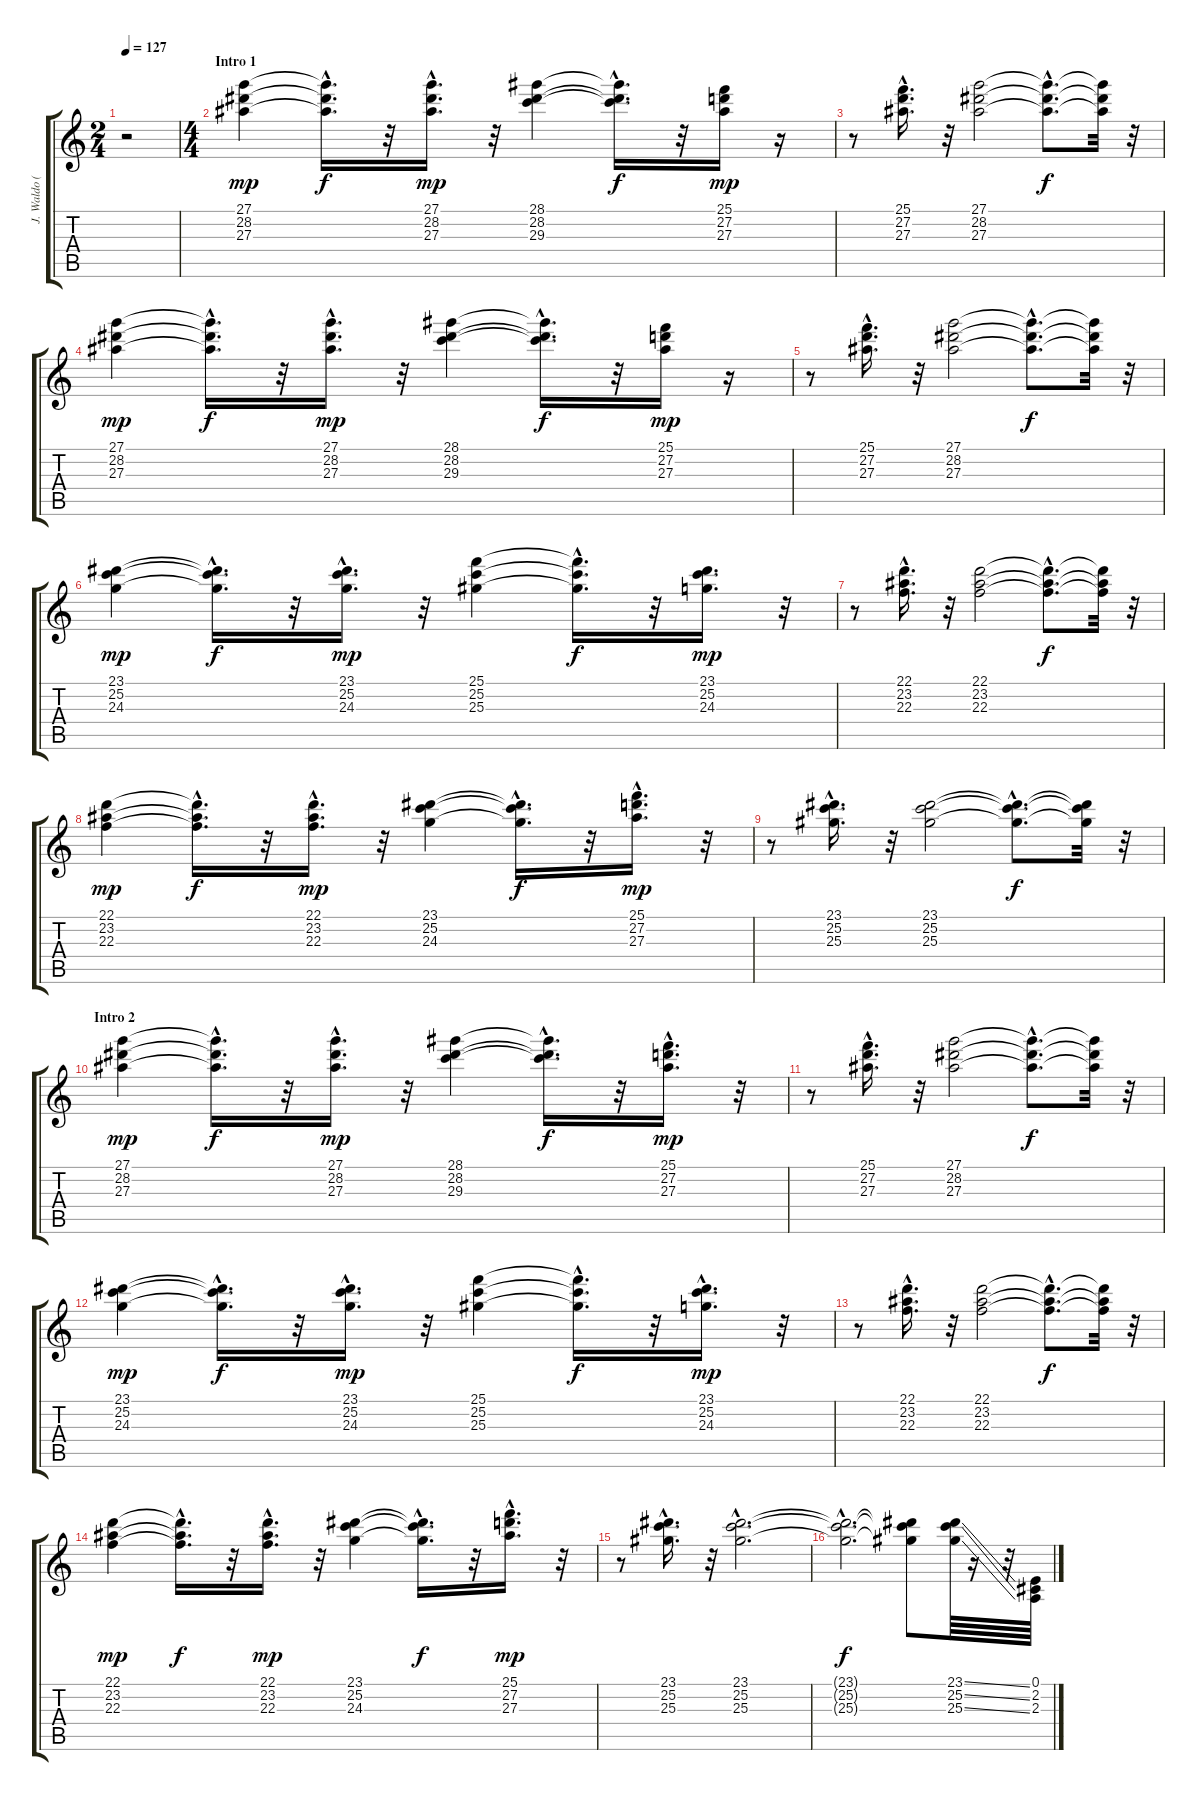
\track ("J. Waldo (Left)" "J. Waldo (") {instrument reedorgan}
\staff {score tabs}
\tuning (E4 B3 G3 D3 A2 E2) {hide}
\ts (2 4)
\tempo 127
\clef g2
\ks c
r.2{dy mp instrument reedorgan} |
\ts (4 4)
\section ("" "Intro 1")
(27.1 28.2 27.3).4 (27.1{hac t} 28.2{hac t} 27.3{hac t}).16{d dy f} r.32 (27.1{hac} 28.2{hac} 27.3{hac}).16{d dy mp} r.32 (28.1 28.2 29.3).4 (28.1{hac t} 28.2{hac t} 29.3{hac t}).16{d dy f} r.32 (25.1 27.2 27.3).16{dy mp} r.16 |
r.8 (25.1 27.2 27.3{hac}).16{d} r.32 (27.1 28.2 27.3).2 (27.1{hac t} 28.2{hac t} 27.3{hac t}).8{d dy f} (27.1{t} 28.2{t} 27.3{t}).32 r.32 |
(27.1 28.2 27.3).4{dy mp} (27.1{hac t} 28.2{hac t} 27.3{hac t}).16{d dy f} r.32 (27.1{hac} 28.2{hac} 27.3{hac}).16{d dy mp} r.32 (28.1 28.2 29.3).4 (28.1{hac t} 28.2{hac t} 29.3{hac t}).16{d dy f} r.32 (25.1 27.2 27.3).16{dy mp} r.16 |
r.8 (25.1 27.2 27.3{hac}).16{d} r.32 (27.1 28.2 27.3).2 (27.1{hac t} 28.2{hac t} 27.3{hac t}).8{d dy f} (27.1{t} 28.2{t} 27.3{t}).32 r.32 |
(23.1 25.2 24.3).4{dy mp} (23.1{hac t} 25.2{hac t} 24.3{hac t}).16{d dy f} r.32 (23.1{hac} 25.2{hac} 24.3{hac}).16{d dy mp} r.32 (25.1 25.2 25.3).4 (25.1{hac t} 25.2{hac t} 25.3{hac t}).16{d dy f} r.32 (23.1 25.2 24.3).16{d dy mp} r.32 |
r.8 (22.1 23.2 22.3{hac}).16{d} r.32 (22.1 23.2 22.3).2 (22.1{hac t} 23.2{hac t} 22.3{hac t}).8{d dy f} (22.1{t} 23.2{t} 22.3{t}).32 r.32 |
(22.1 23.2 22.3).4{dy mp} (22.1{hac t} 23.2{hac t} 22.3{hac t}).16{d dy f} r.32 (22.1{hac} 23.2{hac} 22.3{hac}).16{d dy mp} r.32 (23.1 25.2 24.3).4 (23.1{hac t} 25.2{hac t} 24.3{hac t}).16{d dy f} r.32 (25.1 27.2{hac} 27.3).16{d dy mp} r.32 |
r.8 (23.1 25.2{hac} 25.3).16{d} r.32 (23.1 25.2 25.3).2 (23.1{hac t} 25.2{hac t} 25.3{hac t}).8{d dy f} (23.1{t} 25.2{t} 25.3{t}).32 r.32 |
\section ("" "Intro 2")
(27.1 28.2 27.3).4{dy mp} (27.1{hac t} 28.2{hac t} 27.3{hac t}).16{d dy f} r.32 (27.1{hac} 28.2{hac} 27.3{hac}).16{d dy mp} r.32 (28.1 28.2 29.3).4 (28.1{hac t} 28.2{hac t} 29.3{hac t}).16{d dy f} r.32 (25.1 27.2{hac} 27.3).16{d dy mp} r.32 |
r.8 (25.1 27.2{hac} 27.3).16{d} r.32 (27.1 28.2 27.3).2 (27.1{hac t} 28.2{hac t} 27.3{hac t}).8{d dy f} (27.1{t} 28.2{t} 27.3{t}).32 r.32 |
(23.1 25.2 24.3).4{dy mp} (23.1{hac t} 25.2{hac t} 24.3{hac t}).16{d dy f} r.32 (23.1{hac} 25.2{hac} 24.3{hac}).16{d dy mp} r.32 (25.1 25.2 25.3).4 (25.1{hac t} 25.2{hac t} 25.3{hac t}).16{d dy f} r.32 (23.1{hac} 25.2 24.3).16{d dy mp} r.32 |
r.8 (22.1 23.2 22.3{hac}).16{d} r.32 (22.1 23.2 22.3).2 (22.1{hac t} 23.2{hac t} 22.3{hac t}).8{d dy f} (22.1{t} 23.2{t} 22.3{t}).32 r.32 |
(22.1 23.2 22.3).4{dy mp} (22.1{hac t} 23.2{hac t} 22.3{hac t}).16{d dy f} r.32 (22.1{hac} 23.2{hac} 22.3{hac}).16{d dy mp} r.32 (23.1 25.2 24.3).4 (23.1{hac t} 25.2{hac t} 24.3{hac t}).16{d dy f} r.32 (25.1 27.2{hac} 27.3).16{d dy mp} r.32 |
r.8 (23.1{hac} 25.2 25.3).16{d} r.32 (23.1{hac} 25.2{hac} 25.3{hac}).2{d} |
(23.1{hac t} 25.2{hac t} 25.3{hac t}).2{d dy f} (23.1{t} 25.2{t} 25.3{t}).8 (23.1{ss} 25.2{ss} 25.3{ss}).64 r.16 r.32 (0.1 2.2 2.3).64
